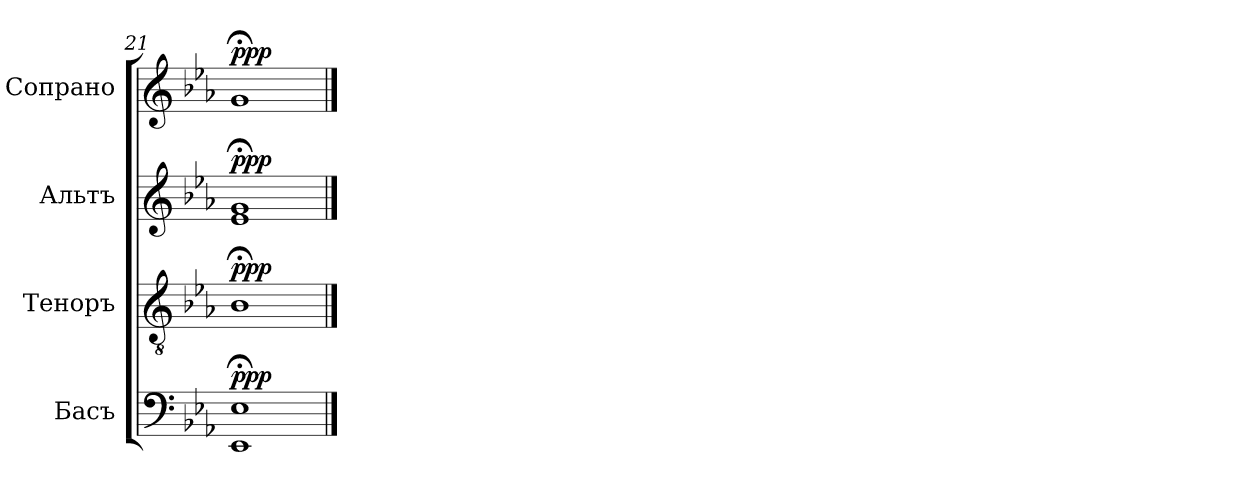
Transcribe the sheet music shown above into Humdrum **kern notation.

**kern	**dynam	**kern	**dynam	**kern	**dynam	**kern	**dynam
*part4	*part4	*part3	*part3	*part2	*part2	*part1	*part1
*staff4	*staff4	*staff3	*staff3	*staff2	*staff2	*staff1	*staff1
*I"Басъ	*	*I"Теноръ	*	*I"Альтъ	*	*I"Сопрано	*
*clefF4	*	*clefGv2	*	*clefG2	*	*clefG2	*
*k[b-e-a-]	*	*k[b-e-a-]	*	*k[b-e-a-]	*	*k[b-e-a-]	*
=21	=21	=21	=21	=21	=21	=21	=21
!	!LO:DY:a	!	!LO:DY:a	!	!LO:DY:a	!	!LO:DY:a
1EE-;< 1E-;<	ppp	1B-;<	ppp	1e-;< 1g;<	ppp	1g;<	ppp
==	==	==	==	==	==	==	==
*-	*-	*-	*-	*-	*-	*-	*-
